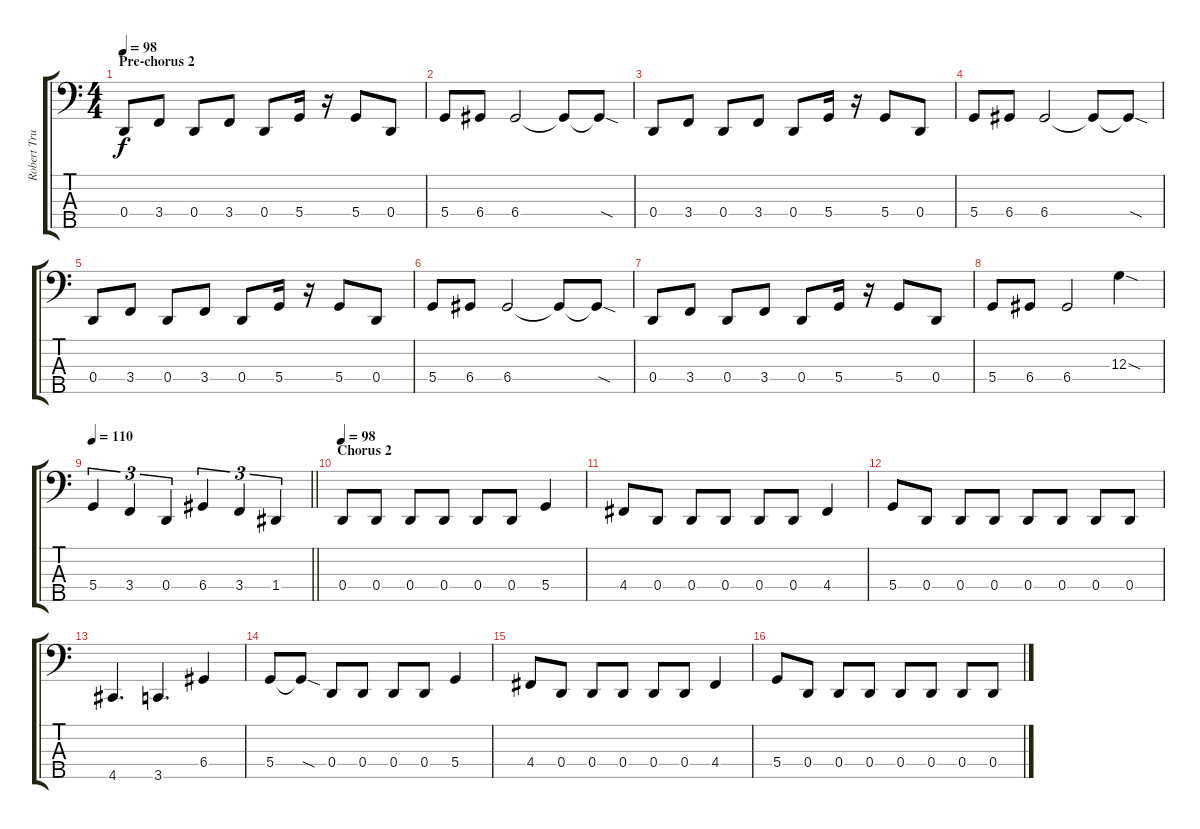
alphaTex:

\track ("Robert Trujillo (Bass)" "Robert Tru") {instrument electricbassfinger}
\staff {score tabs}
\tuning (F2 C2 G1 D1 A0) {hide}
\ts (4 4)
\section ("" "Pre-chorus 2")
\tempo 98
\clef f4
\ks c
0.4.8{dy f} 3.4.8 0.4.8 3.4.8 0.4.8 5.4.16 r.16 5.4.8 0.4.8 |
5.4.8 6.4.8 6.4.2 6.4{t}.8 6.4{sod t}.8 |
0.4.8 3.4.8 0.4.8 3.4.8 0.4.8 5.4.16 r.16 5.4.8 0.4.8 |
5.4.8 6.4.8 6.4.2 6.4{t}.8 6.4{sod t}.8 |
0.4.8 3.4.8 0.4.8 3.4.8 0.4.8 5.4.16 r.16 5.4.8 0.4.8 |
5.4.8 6.4.8 6.4.2 6.4{t}.8 6.4{sod t}.8 |
0.4.8 3.4.8 0.4.8 3.4.8 0.4.8 5.4.16 r.16 5.4.8 0.4.8 |
5.4.8 6.4.8 6.4.2 12.3{sod}.4 |
\tempo 110
\barLineRight lightlight
5.4.4{tu (3 2)} 3.4.4{tu (3 2)} 0.4.4{tu (3 2)} 6.4.4{tu (3 2)} 3.4.4{tu (3 2)} 1.4.4{tu (3 2)} |
\section ("" "Chorus 2")
\tempo 98
0.4.8 0.4.8 0.4.8 0.4.8 0.4.8 0.4.8 5.4.4 |
4.4.8 0.4.8 0.4.8 0.4.8 0.4.8 0.4.8 4.4.4 |
5.4.8 0.4.8 0.4.8 0.4.8 0.4.8 0.4.8 0.4.8 0.4.8 |
4.5.4{d} 3.5.4{d} 6.4.4 |
5.4.8 5.4{sod t}.8 0.4.8 0.4.8 0.4.8 0.4.8 5.4.4 |
4.4.8 0.4.8 0.4.8 0.4.8 0.4.8 0.4.8 4.4.4 |
5.4.8 0.4.8 0.4.8 0.4.8 0.4.8 0.4.8 0.4.8 0.4.8
